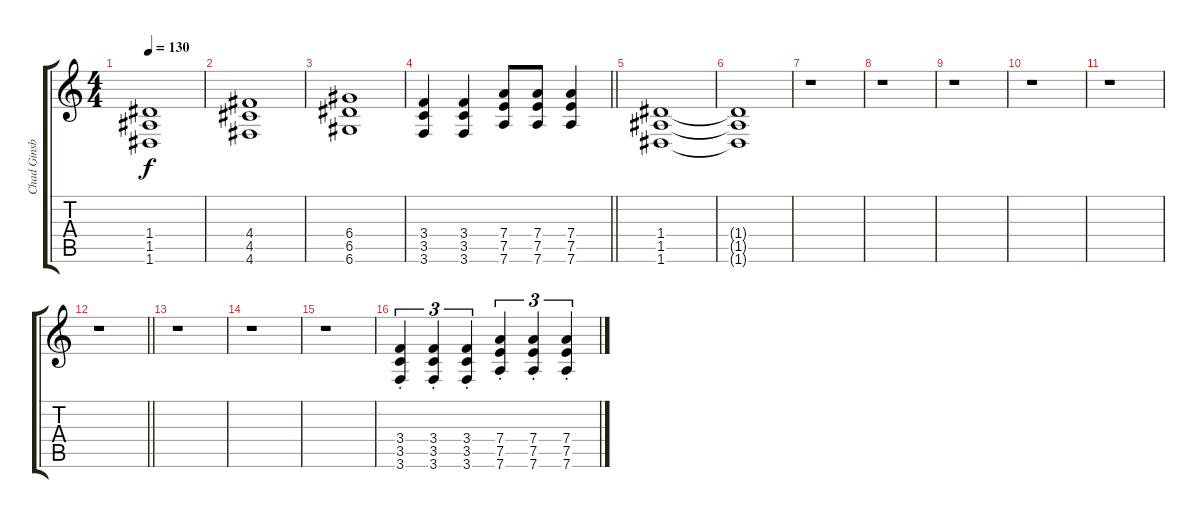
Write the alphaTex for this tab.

\track ("Chad Ginsburg" "Chad Ginsb") {instrument distortionguitar}
\staff {score tabs}
\tuning (E4 B3 G3 D3 A2 D2) {hide}
\ts (4 4)
\tempo 130
\clef g2
\ks c
(1.4 1.5 1.6).1{dy f} |
(4.4 4.5 4.6).1 |
(6.4 6.5 6.6).1 |
\barLineRight lightlight
(3.4 3.5 3.6).4 (3.4 3.5 3.6).4 (7.4 7.5 7.6).8 (7.4 7.5 7.6).8 (7.4 7.5 7.6).4 |
(1.4 1.5 1.6).1{volume 0} |
(1.4{t} 1.5{t} 1.6{t}).1 |
r.1 |
r.1 |
r.1 |
r.1 |
r.1 |
\barLineRight lightlight
r.1 |
r.1 |
r.1 |
r.1 |
(3.4{st} 3.5{st} 3.6{st}).4{tu (3 2) volume 13} (3.4{st} 3.5{st} 3.6{st}).4{tu (3 2)} (3.4{st} 3.5{st} 3.6{st}).4{tu (3 2)} (7.4{st} 7.5{st} 7.6{st}).4{tu (3 2)} (7.4{st} 7.5{st} 7.6{st}).4{tu (3 2)} (7.4{st} 7.5{st} 7.6{st}).4{tu (3 2)}
